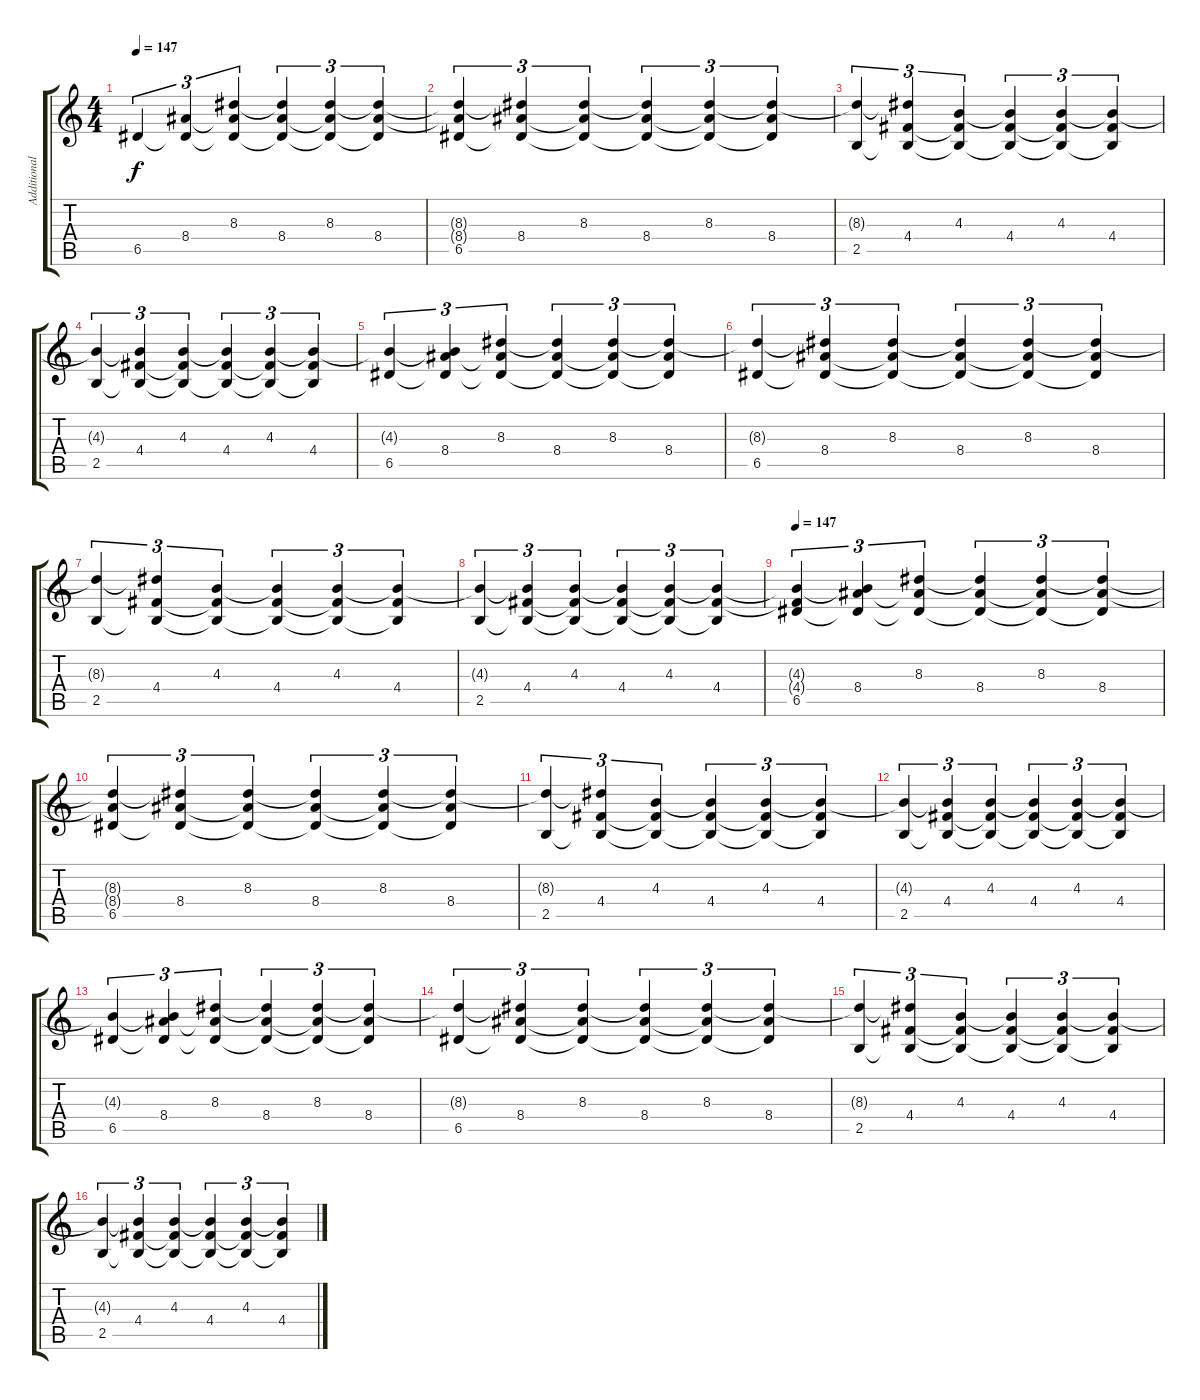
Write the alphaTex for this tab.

\track ("Additional Guitar" "Additional") {instrument acousticguitarsteel}
\staff {score tabs}
\tuning (E4 B3 G3 D3 A2 E2) {hide}
\ts (4 4)
\tempo 147
\clef g2
\ks c
6.5.4{tu (3 2) dy f} (8.4 6.5{t}).4{tu (3 2)} (8.3 8.4{t} 6.5{t}).4{tu (3 2)} (8.3{t} 8.4 6.5{t}).4{tu (3 2)} (8.3 8.4{t} 6.5{t}).4{tu (3 2)} (8.3{t} 8.4 6.5{t}).4{tu (3 2)} |
(8.3{t} 8.4{t} 6.5).4{tu (3 2)} (8.3{t} 8.4 6.5{t}).4{tu (3 2)} (8.3 8.4{t} 6.5{t}).4{tu (3 2)} (8.3{t} 8.4 6.5{t}).4{tu (3 2)} (8.3 8.4{t} 6.5{t}).4{tu (3 2)} (8.3{t} 8.4 6.5{t}).4{tu (3 2)} |
(8.3{t} 2.5).4{tu (3 2)} (8.3{t} 4.4 2.5{t}).4{tu (3 2)} (4.3 4.4{t} 2.5{t}).4{tu (3 2)} (4.3{t} 4.4 2.5{t}).4{tu (3 2)} (4.3 4.4{t} 2.5{t}).4{tu (3 2)} (4.3{t} 4.4 2.5{t}).4{tu (3 2)} |
(4.3{t} 2.5).4{tu (3 2)} (4.3{t} 4.4 2.5{t}).4{tu (3 2)} (4.3 4.4{t} 2.5{t}).4{tu (3 2)} (4.3{t} 4.4 2.5{t}).4{tu (3 2)} (4.3 4.4{t} 2.5{t}).4{tu (3 2)} (4.3{t} 4.4 2.5{t}).4{tu (3 2)} |
(4.3{t} 6.5).4{tu (3 2)} (4.3{t} 8.4 6.5{t}).4{tu (3 2)} (8.3 8.4{t} 6.5{t}).4{tu (3 2)} (8.3{t} 8.4 6.5{t}).4{tu (3 2)} (8.3 8.4{t} 6.5{t}).4{tu (3 2)} (8.3{t} 8.4 6.5{t}).4{tu (3 2)} |
(8.3{t} 6.5).4{tu (3 2)} (8.3{t} 8.4 6.5{t}).4{tu (3 2)} (8.3 8.4{t} 6.5{t}).4{tu (3 2)} (8.3{t} 8.4 6.5{t}).4{tu (3 2)} (8.3 8.4{t} 6.5{t}).4{tu (3 2)} (8.3{t} 8.4 6.5{t}).4{tu (3 2)} |
(8.3{t} 2.5).4{tu (3 2)} (8.3{t} 4.4 2.5{t}).4{tu (3 2)} (4.3 4.4{t} 2.5{t}).4{tu (3 2)} (4.3{t} 4.4 2.5{t}).4{tu (3 2)} (4.3 4.4{t} 2.5{t}).4{tu (3 2)} (4.3{t} 4.4 2.5{t}).4{tu (3 2)} |
(4.3{t} 2.5).4{tu (3 2)} (4.3{t} 4.4 2.5{t}).4{tu (3 2)} (4.3 4.4{t} 2.5{t}).4{tu (3 2)} (4.3{t} 4.4 2.5{t}).4{tu (3 2)} (4.3 4.4{t} 2.5{t}).4{tu (3 2)} (4.3{t} 4.4 2.5{t}).4{tu (3 2)} |
\tempo 147
(4.3{t} 4.4{t} 6.5).4{tu (3 2)} (4.3{t} 8.4 6.5{t}).4{tu (3 2)} (8.3 8.4{t} 6.5{t}).4{tu (3 2)} (8.3{t} 8.4 6.5{t}).4{tu (3 2)} (8.3 8.4{t} 6.5{t}).4{tu (3 2)} (8.3{t} 8.4 6.5{t}).4{tu (3 2)} |
(8.3{t} 8.4{t} 6.5).4{tu (3 2)} (8.3{t} 8.4 6.5{t}).4{tu (3 2)} (8.3 8.4{t} 6.5{t}).4{tu (3 2)} (8.3{t} 8.4 6.5{t}).4{tu (3 2)} (8.3 8.4{t} 6.5{t}).4{tu (3 2)} (8.3{t} 8.4 6.5{t}).4{tu (3 2)} |
(8.3{t} 2.5).4{tu (3 2)} (8.3{t} 4.4 2.5{t}).4{tu (3 2)} (4.3 4.4{t} 2.5{t}).4{tu (3 2)} (4.3{t} 4.4 2.5{t}).4{tu (3 2)} (4.3 4.4{t} 2.5{t}).4{tu (3 2)} (4.3{t} 4.4 2.5{t}).4{tu (3 2)} |
(4.3{t} 2.5).4{tu (3 2)} (4.3{t} 4.4 2.5{t}).4{tu (3 2)} (4.3 4.4{t} 2.5{t}).4{tu (3 2)} (4.3{t} 4.4 2.5{t}).4{tu (3 2)} (4.3 4.4{t} 2.5{t}).4{tu (3 2)} (4.3{t} 4.4 2.5{t}).4{tu (3 2)} |
(4.3{t} 6.5).4{tu (3 2)} (4.3{t} 8.4 6.5{t}).4{tu (3 2)} (8.3 8.4{t} 6.5{t}).4{tu (3 2)} (8.3{t} 8.4 6.5{t}).4{tu (3 2)} (8.3 8.4{t} 6.5{t}).4{tu (3 2)} (8.3{t} 8.4 6.5{t}).4{tu (3 2)} |
(8.3{t} 6.5).4{tu (3 2)} (8.3{t} 8.4 6.5{t}).4{tu (3 2)} (8.3 8.4{t} 6.5{t}).4{tu (3 2)} (8.3{t} 8.4 6.5{t}).4{tu (3 2)} (8.3 8.4{t} 6.5{t}).4{tu (3 2)} (8.3{t} 8.4 6.5{t}).4{tu (3 2)} |
(8.3{t} 2.5).4{tu (3 2)} (8.3{t} 4.4 2.5{t}).4{tu (3 2)} (4.3 4.4{t} 2.5{t}).4{tu (3 2)} (4.3{t} 4.4 2.5{t}).4{tu (3 2)} (4.3 4.4{t} 2.5{t}).4{tu (3 2)} (4.3{t} 4.4 2.5{t}).4{tu (3 2)} |
(4.3{t} 2.5).4{tu (3 2)} (4.3{t} 4.4 2.5{t}).4{tu (3 2)} (4.3 4.4{t} 2.5{t}).4{tu (3 2)} (4.3{t} 4.4 2.5{t}).4{tu (3 2)} (4.3 4.4{t} 2.5{t}).4{tu (3 2)} (4.3{t} 4.4 2.5{t}).4{tu (3 2)}
